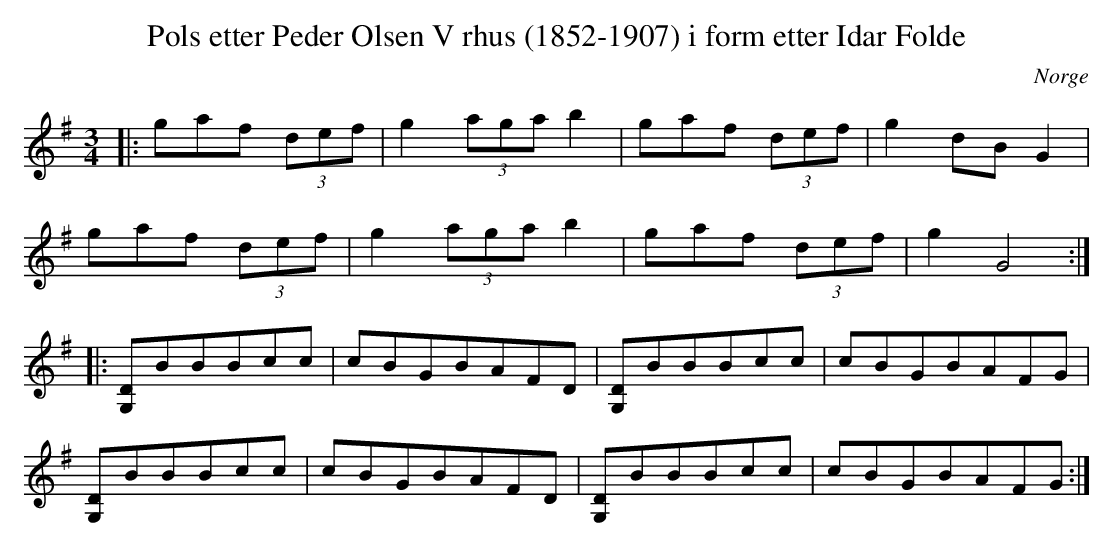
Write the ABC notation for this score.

X:1
T:Pols etter Peder Olsen V rhus (1852-1907) i form etter Idar Folde
O:Norge
M:3/4
L:1/8
K:G
|: gaf (3def | g2 (3aga b2 | gaf (3def | g2 dB G2 |
   gaf (3def | g2 (3aga b2 | gaf (3def | g2 G4 :|
|: [G,D]BBBcc | cBGBAFD | [G,D]BBBcc | cBGBAFG  |
   [G,D]BBBcc | cBGBAFD | [G,D]BBBcc | cBGBAFG :|
